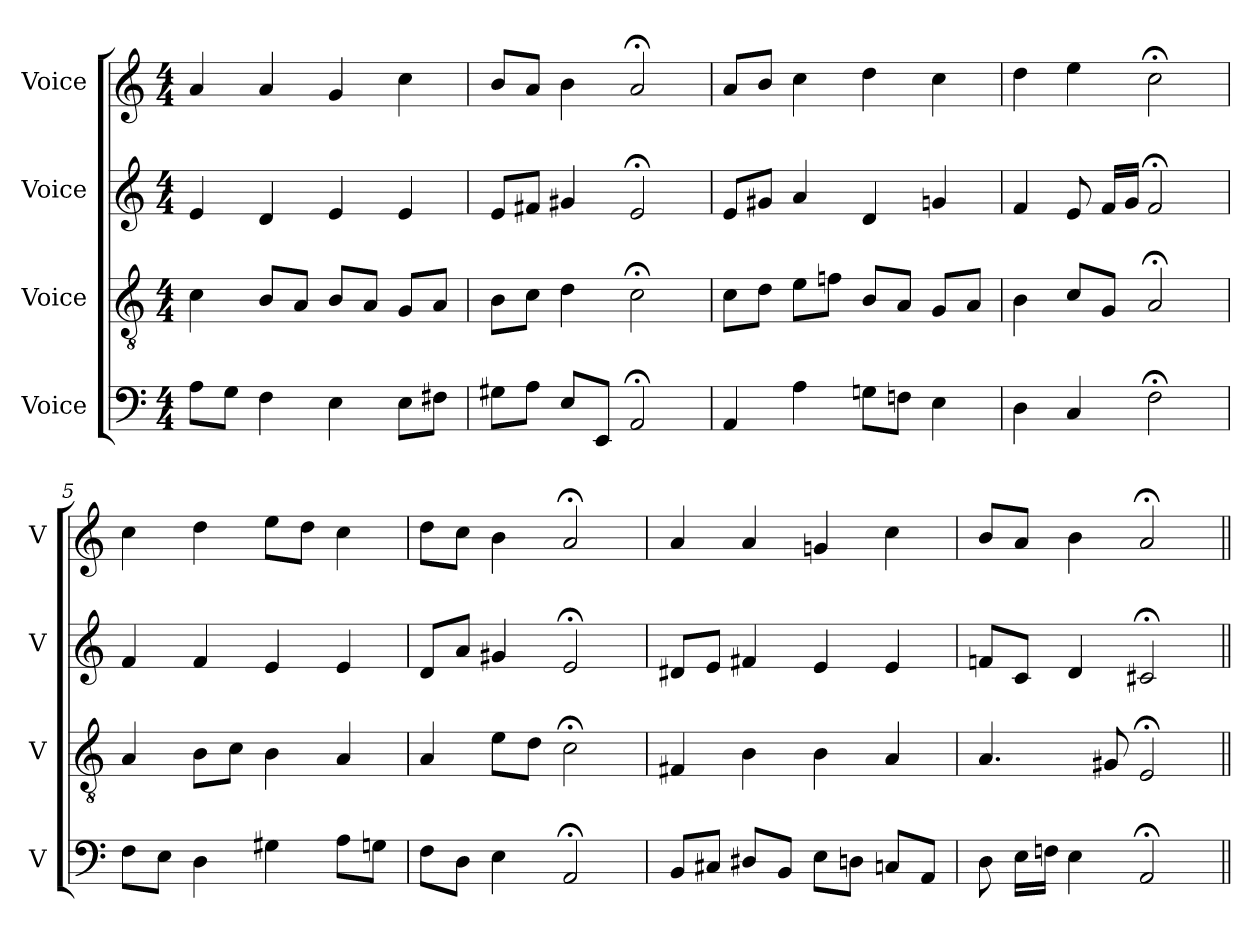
**kern	**kern	**kern	**kern
*part4	*part3	*part2	*part1
*staff4	*staff3	*staff2	*staff1
*I"Voice	*I"Voice	*I"Voice	*I"Voice
*I'V	*I'V	*I'V	*I'V
*clefF4	*clefGv2	*clefG2	*clefG2
*k[]	*k[]	*k[]	*k[]
*M4/4	*M4/4	*M4/4	*M4/4
*MM100	*MM100	*MM100	*MM100
=1	=1	=1	=1
8A\L	4c\	4e/	4a/
8G\J	.	.	.
4F\	8B/L	4d/	4a/
.	8A/J	.	.
4E\	8B/L	4e/	4g/
.	8A/J	.	.
8E\L	8G/L	4e/	4cc\
8F#X\J	8A/J	.	.
=2	=2	=2	=2
8G#X\L	8B\L	8e/L	8b/L
8A\J	8c\J	8f#X/J	8a/J
8E/L	4d\	4g#X/	4b\
8EE/J	.	.	.
2AA;/	2c;\	2e;/	2a;/
=3	=3	=3	=3
4AA/	8c\L	8e/L	8a/L
.	8d\J	8g#X/J	8b/J
4A\	8e\L	4a/	4cc\
.	8fn\J	.	.
8Gn\L	8B/L	4d/	4dd\
8Fn\J	8A/J	.	.
4E\	8G/L	4gn/	4cc\
.	8A/J	.	.
=4	=4	=4	=4
4D\	4B\	4f/	4dd\
4C/	8c/L	8e/	4ee\
.	8G/J	16f/LL	.
.	.	16g/JJ	.
2F;\	2A;/	2f;/	2cc;\
=5	=5	=5	=5
8F\L	4A/	4f/	4cc\
8E\J	.	.	.
4D\	8B\L	4f/	4dd\
.	8c\J	.	.
4G#X\	4B\	4e/	8ee\L
.	.	.	8dd\J
8A\L	4A/	4e/	4cc\
8Gn\J	.	.	.
!!LO:LB:g=z
=6	=6	=6	=6
8F\L	4A/	8d/L	8dd\L
8D\J	.	8a/J	8cc\J
4E\	8e\L	4g#X/	4b\
.	8d\J	.	.
2AA;/	2c;\	2e;/	2a;/
=7	=7	=7	=7
8BB/L	4F#X/	8d#X/L	4a/
8C#X/J	.	8e/J	.
8D#X/L	4B\	4f#X/	4a/
8BB/J	.	.	.
8E\L	4B\	4e/	4gn/
8Dn\J	.	.	.
8Cn/L	4A/	4e/	4cc\
8AA/J	.	.	.
=8	=8	=8	=8
8D\	4.A/	8fn/L	8b/L
16E\LL	.	8c/J	8a/J
16Fn\JJ	.	.	.
4E\	.	4d/	4b\
.	8G#X/	.	.
2AA;/	2E;/	2c#X;/	2a;/
=||	=||	=||	=||
*-	*-	*-	*-
